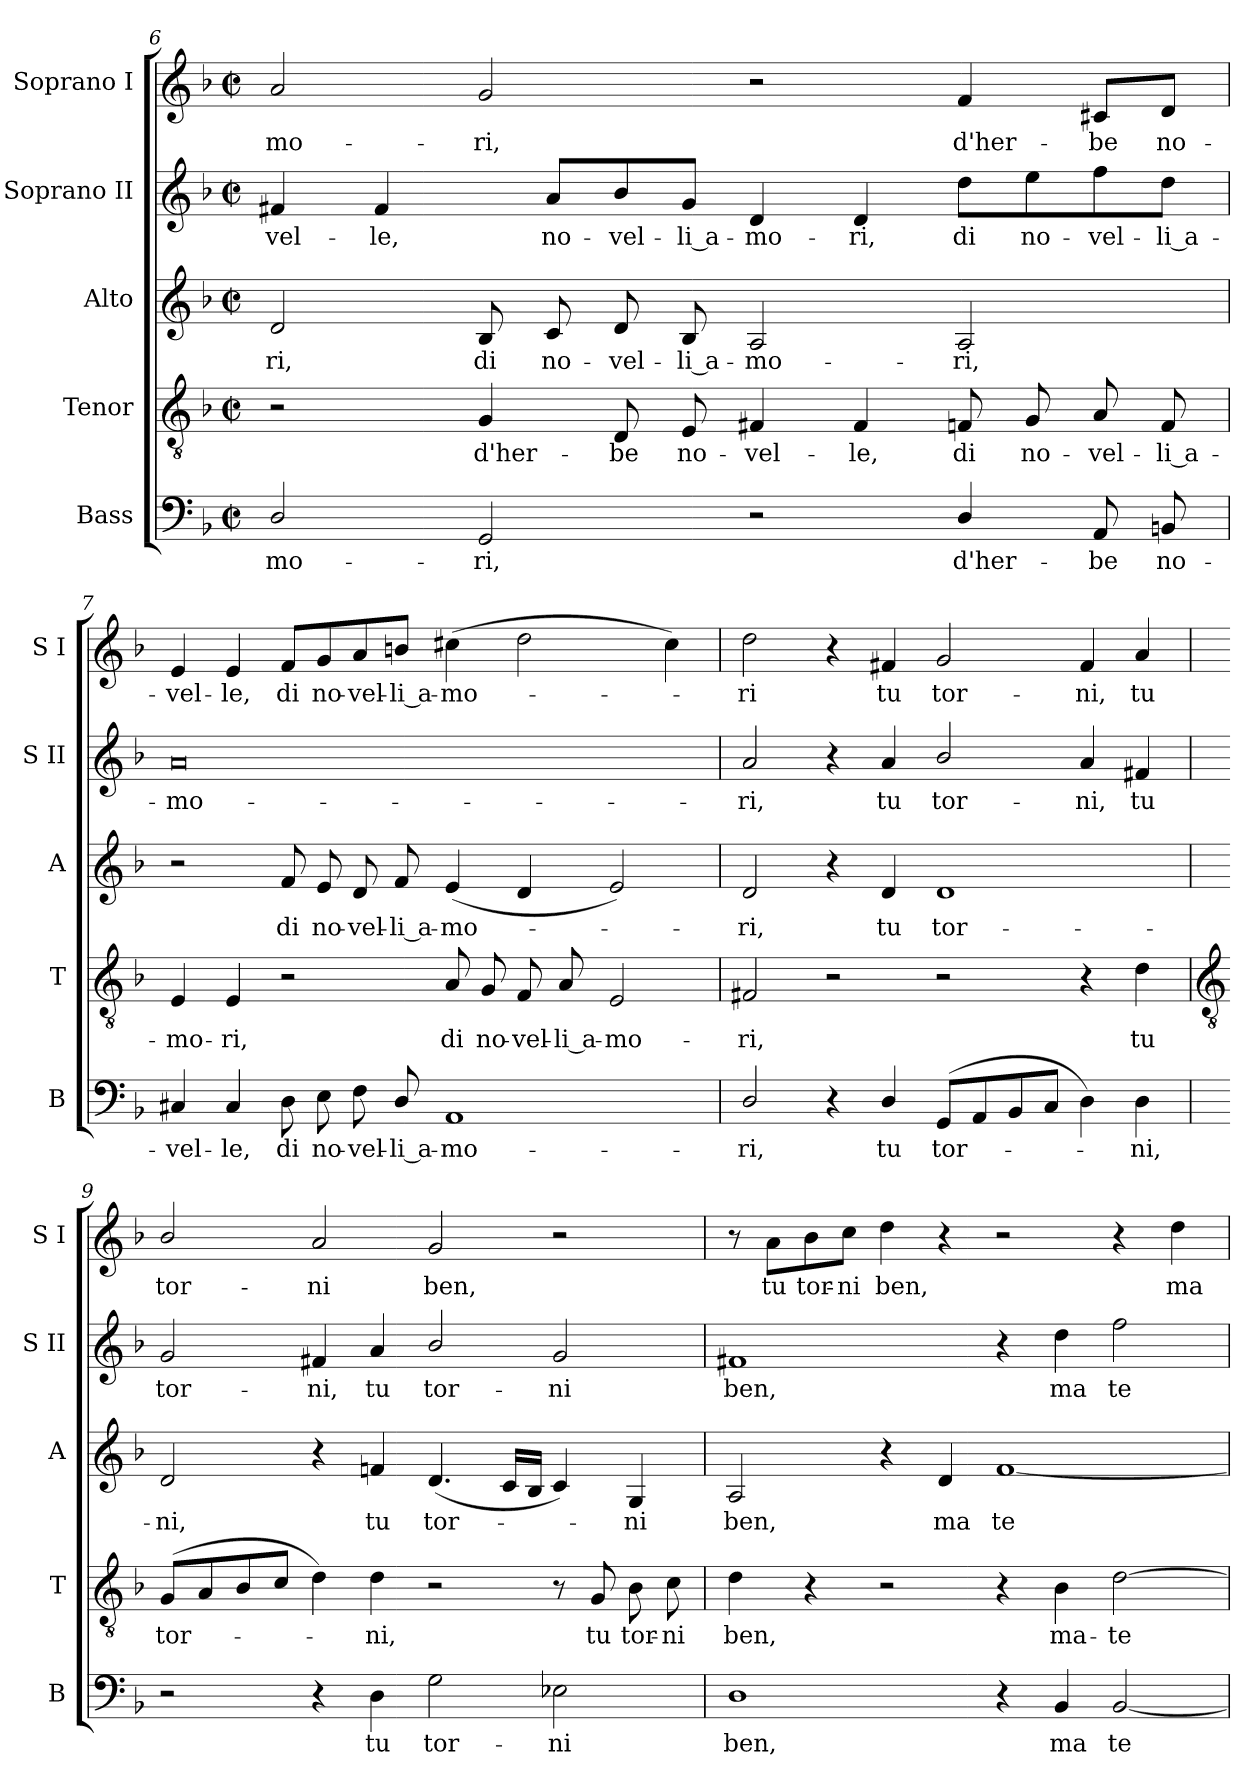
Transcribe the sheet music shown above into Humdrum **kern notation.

**kern	**text	**kern	**text	**kern	**text	**kern	**text	**kern	**text
*part5	*part5	*part4	*part4	*part3	*part3	*part2	*part2	*part1	*part1
*staff5	*staff5	*staff4	*staff4	*staff3	*staff3	*staff2	*staff2	*staff1	*staff1
*I"Bass	*	*I"Tenor	*	*I"Alto	*	*I"Soprano II	*	*I"Soprano I	*
*I'B	*	*I'T	*	*I'A	*	*I'S II	*	*I'S I	*
!!LO:LB:g=z
*clefF4	*	*clefGv2	*	*clefG2	*	*clefG2	*	*clefG2	*
*k[b-]	*	*k[b-]	*	*k[b-]	*	*k[b-]	*	*k[b-]	*
*F:	*	*F:	*	*F:	*	*F:	*	*F:	*
*M4/2	*	*M4/2	*	*M4/2	*	*M4/2	*	*M4/2	*
*met(c|)	*	*met(c|)	*	*met(c|)	*	*met(c|)	*	*met(c|)	*
=6	=6	=6	=6	=6	=6	=6	=6	=6	=6
!	!LO:LY:b	!	!	!	!LO:LY:b	!	!LO:LY:b	!	!LO:LY:b
2D/	-mo-	2r	.	2d	-ri,	4f#X	-vel-	2a	-mo-
!	!	!	!	!	!	!	!LO:LY:b	!	!
.	.	.	.	.	.	4f#	-le,	.	.
!	!LO:LY:b	!	!LO:LY:b	!	!LO:LY:b	!	!	!	!LO:LY:b
2GG	-ri,	4G	d'her-	8B-	di	8ryy	.	2g	-ri,
!	!	!	!	!	!LO:LY:b	!	!LO:LY:b	!	!
.	.	.	.	8c	no-	8a/L	no-	.	.
!	!	!	!LO:LY:b	!	!LO:LY:b	!	!LO:LY:b	!	!
.	.	8D	-be	8d	-vel-	8b-/	-vel-	.	.
!	!	!	!LO:LY:b	!	!LO:LY:b	!	!LO:LY:b	!	!
.	.	8E	no-	8B-	-li a-	8g/J	-li a-	.	.
!	!	!	!LO:LY:b	!	!LO:LY:b	!	!LO:LY:b	!	!
2r	.	4F#X	-vel-	2A	-mo-	4d	-mo-	2r	.
!	!	!	!LO:LY:b	!	!	!	!LO:LY:b	!	!
.	.	4F#	-le,	.	.	4d	-ri,	.	.
!	!LO:LY:b	!	!LO:LY:b	!	!LO:LY:b	!	!LO:LY:b	!	!LO:LY:b
4D/	d'her-	8Fn	di	2A	-ri,	8dd\L	di	4f	d'her-
!	!	!	!LO:LY:b	!	!	!	!LO:LY:b	!	!
.	.	8G	no-	.	.	8ee\	no-	.	.
!	!LO:LY:b	!	!LO:LY:b	!	!	!	!LO:LY:b	!	!LO:LY:b
8AA	-be	8A	-vel-	.	.	8ff\	-vel-	8c#X/L	-be
!	!LO:LY:b	!	!LO:LY:b	!	!	!	!LO:LY:b	!	!LO:LY:b
8BBn	no-	8F	-li a-	.	.	8dd\J	-li a-	8d/J	no-
=7	=7	=7	=7	=7	=7	=7	=7	=7	=7
!	!LO:LY:b	!	!LO:LY:b	!	!	!	!LO:LY:b	!	!LO:LY:b
4C#X	-vel-	4E	-mo-	2r	.	0a	-mo-	4e	-vel-
!	!LO:LY:b	!	!LO:LY:b	!	!	!	!	!	!LO:LY:b
4C#	-le,	4E	-ri,	.	.	.	.	4e	-le,
!	!LO:LY:b	!	!	!	!LO:LY:b	!	!	!	!LO:LY:b
8D	di	2r	.	8f	di	.	.	8f/L	di
!	!LO:LY:b	!	!	!	!LO:LY:b	!	!	!	!LO:LY:b
8E	no-	.	.	8e	no-	.	.	8g/	no-
!	!LO:LY:b	!	!	!	!LO:LY:b	!	!	!	!LO:LY:b
8F	-vel-	.	.	8d	-vel-	.	.	8a/	-vel-
!	!LO:LY:b	!	!	!	!LO:LY:b	!	!	!	!LO:LY:b
8D/	-li a-	.	.	8f	-li a-	.	.	8bn/J	-li a-
!	!LO:LY:b	!	!LO:LY:b	!	!LO:LY:b	!	!	!	!LO:LY:b
1AA	-mo-	8A	di	(<4e	-mo-	.	.	(>4cc#X	-mo-
!	!	!	!LO:LY:b	!	!	!	!	!	!
.	.	8G	no-	.	.	.	.	.	.
!	!	!	!LO:LY:b	!	!	!	!	!	!
.	.	8F	-vel-	4d	.	.	.	2dd	.
!	!	!	!LO:LY:b	!	!	!	!	!	!
.	.	8A	-li a-	.	.	.	.	.	.
!	!	!	!LO:LY:b	!	!	!	!	!	!
.	.	2E	-mo-	2e)	.	.	.	.	.
.	.	.	.	.	.	.	.	4cc#)	.
=8	=8	=8	=8	=8	=8	=8	=8	=8	=8
!	!LO:LY:b	!	!LO:LY:b	!	!LO:LY:b	!	!LO:LY:b	!	!LO:LY:b
2D/	-ri,	2F#X	-ri,	2d	ri,	2a	-ri,	2dd	ri
4r	.	2r	.	4r	.	4r	.	4r	.
!	!LO:LY:b	!	!	!	!LO:LY:b	!	!LO:LY:b	!	!LO:LY:b
4D/	tu	.	.	4d	tu	4a	tu	4f#X	tu
!	!LO:LY:b	!	!	!	!LO:LY:b	!	!LO:LY:b	!	!LO:LY:b
(<8GGL	tor-	2r	.	1d	tor-	2b-/	tor-	2g	tor-
8AA	.	.	.	.	.	.	.	.	.
8BB-	.	.	.	.	.	.	.	.	.
8CJ	.	.	.	.	.	.	.	.	.
!	!	!	!	!	!	!	!LO:LY:b	!	!LO:LY:b
4D)	.	4r	.	.	.	4a	-ni,	4f#	-ni,
!	!LO:LY:b	!	!LO:LY:b	!	!	!	!LO:LY:b	!	!LO:LY:b
4D	ni,	4d	tu	.	.	4f#X	tu	4a	tu
!!LO:LB:g=z
=9	=9	=9	=9	=9	=9	=9	=9	=9	=9
*	*	*clefGv2	*	*	*	*	*	*	*
!	!	!	!LO:LY:b	!	!LO:LY:b	!	!LO:LY:b	!	!LO:LY:b
2r	.	(<8GL	tor-	2d	-ni,	2g	tor-	2b-/	tor-
.	.	8A	.	.	.	.	.	.	.
.	.	8B-	.	.	.	.	.	.	.
.	.	8cJ	.	.	.	.	.	.	.
!	!	!	!	!	!	!	!LO:LY:b	!	!LO:LY:b
4r	.	4d)	.	4r	.	4f#X	-ni,	2a	-ni
!	!LO:LY:b	!	!LO:LY:b	!	!LO:LY:b	!	!LO:LY:b	!	!
4D	tu	4d	ni,	4fn	tu	4a	tu	.	.
!	!LO:LY:b	!	!	!	!LO:LY:b	!	!LO:LY:b	!	!LO:LY:b
2G	tor-	2r	.	(<4.d	tor-	2b-/	tor-	2g	ben,
.	.	.	.	16cLL	.	.	.	.	.
.	.	.	.	16B-JJ	.	.	.	.	.
!	!LO:LY:b	!	!	!	!	!	!LO:LY:b	!	!
2E-X	-ni	8r	.	4c)	.	2g	-ni	2r	.
!	!	!	!LO:LY:b	!	!	!	!	!	!
.	.	8G	tu	.	.	.	.	.	.
!	!	!	!LO:LY:b	!	!LO:LY:b	!	!	!	!
.	.	8B-	tor-	4G	ni	.	.	.	.
!	!	!	!LO:LY:b	!	!	!	!	!	!
.	.	8c	-ni	.	.	.	.	.	.
=10	=10	=10	=10	=10	=10	=10	=10	=10	=10
!	!LO:LY:b	!	!LO:LY:b	!	!LO:LY:b	!	!LO:LY:b	!	!
1D	ben,	4d	ben,	2A	ben,	1f#X	ben,	8r	.
!	!	!	!	!	!	!	!	!	!LO:LY:b
.	.	.	.	.	.	.	.	8a\L	tu
!	!	!	!	!	!	!	!	!	!LO:LY:b
.	.	4r	.	.	.	.	.	8b-\	tor-
!	!	!	!	!	!	!	!	!	!LO:LY:b
.	.	.	.	.	.	.	.	8cc\J	-ni
!	!	!	!	!	!	!	!	!	!LO:LY:b
.	.	2r	.	4r	.	.	.	4dd	ben,
!	!	!	!	!	!LO:LY:b	!	!	!	!
.	.	.	.	4d	ma	.	.	4r	.
!	!	!	!	!	!LO:LY:b	!	!	!	!
4r	.	4r	.	[1f	te-	4r	.	2r	.
!	!LO:LY:b	!	!LO:LY:b	!	!	!	!LO:LY:b	!	!
4BB-	ma	4B-	ma-	.	.	4dd	ma	.	.
!	!LO:LY:b	!	!LO:LY:b	!	!	!	!LO:LY:b	!	!
[2BB-	te-	[2d	-te-	.	.	2ff	te-	4r	.
!	!	!	!	!	!	!	!	!	!LO:LY:b
.	.	.	.	.	.	.	.	4dd	ma
=	=	=	=	=	=	=	=	=	=
*-	*-	*-	*-	*-	*-	*-	*-	*-	*-
